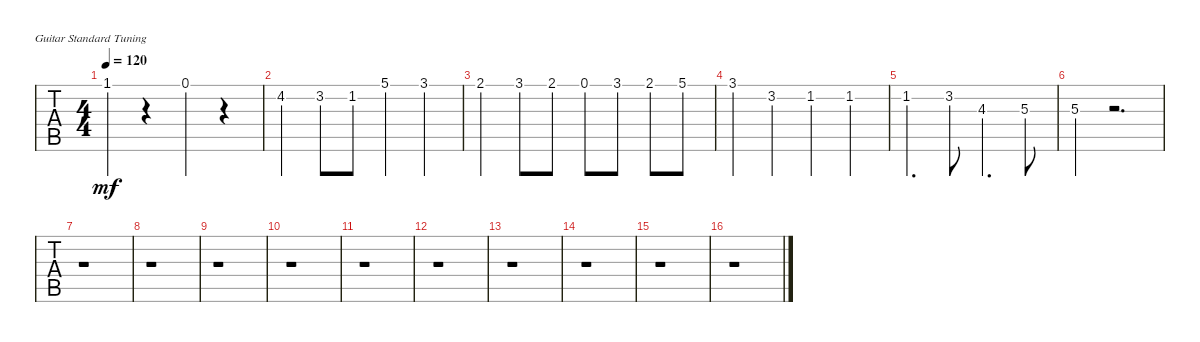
\defaultSystemsLayout 4
\bracketExtendMode groupsimilarinstruments
\singleTrackTrackNamePolicy hidden
\multiTrackTrackNamePolicy hidden
\firstSystemTrackNameOrientation horizontal
\otherSystemsTrackNameOrientation horizontal
\track ("Nylon Guitar" "N-Gt") {instrument acousticguitarnylon}
\staff {tabs}
\tuning (E4 B3 G3 D3 A2 E2)
\ts (4 4)
\tempo 120
\clef g2
\ks c
1.1.4{dy mf} r.4 0.1.4 r.4 |
4.2.4 3.2.8 1.2.8 5.1.4 3.1.4 |
2.1.4 3.1.8 2.1.8 0.1.8 3.1.8 2.1.8 5.1.8 |
3.1.4 3.2.4 1.2.4 1.2.4 |
1.2.4{d} 3.2.8 4.3.4{d} 5.3.8 |
5.3.4 r.2{d} |
r.1 |
r.1 |
r.1 |
r.1 |
r.1 |
r.1 |
r.1 |
r.1 |
r.1 |
r.1
